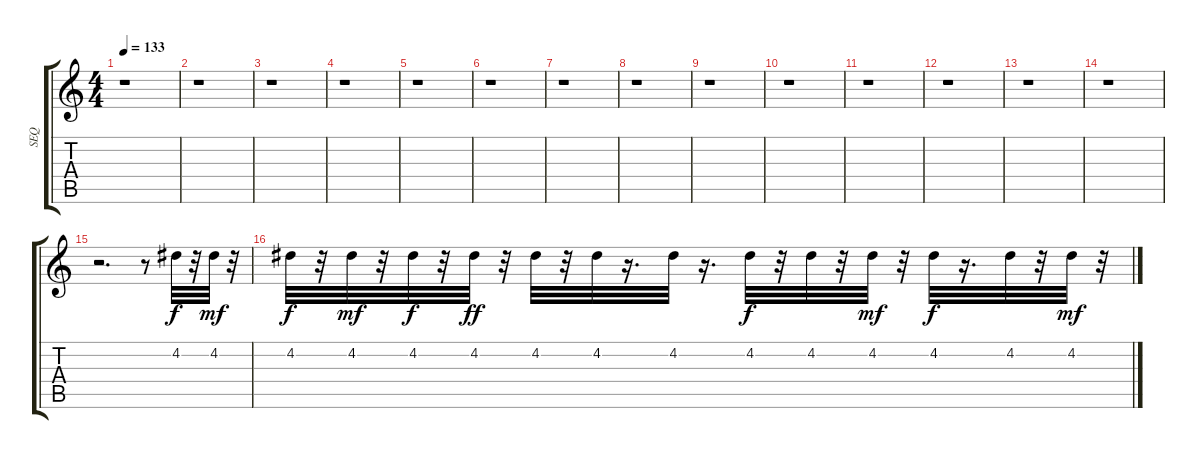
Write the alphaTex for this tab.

\track ("SEQ                                 " "SEQ       ") {instrument synthbass2}
\staff {score tabs}
\tuning (E4 B3 G3 D3 A2 E2) {hide}
\ts (4 4)
\tempo 133
\clef g2
\ks c
r.1{dy f} |
r.1 |
r.1 |
r.1 |
r.1 |
r.1 |
r.1 |
r.1 |
r.1 |
r.1 |
r.1 |
r.1 |
r.1 |
r.1 |
r.2{d} r.8 4.2.32{balance 4} r.32 4.2.32{dy mf balance 5} r.32 |
4.2.32{dy f balance 6} r.32 4.2.32{dy mf balance 7} r.32 4.2.32{dy f balance 8} r.32 4.2.32{dy ff balance 9} r.32 4.2.32{balance 10} r.32 4.2.32{balance 11} r.16{d} 4.2.32{balance 11} r.16{d} 4.2.32{dy f balance 9} r.32 4.2.32{balance 8} r.32 4.2.32{dy mf balance 7} r.32 4.2.32{dy f balance 6} r.16{d} 4.2.32{balance 4} r.32 4.2.32{dy mf balance 5} r.32
